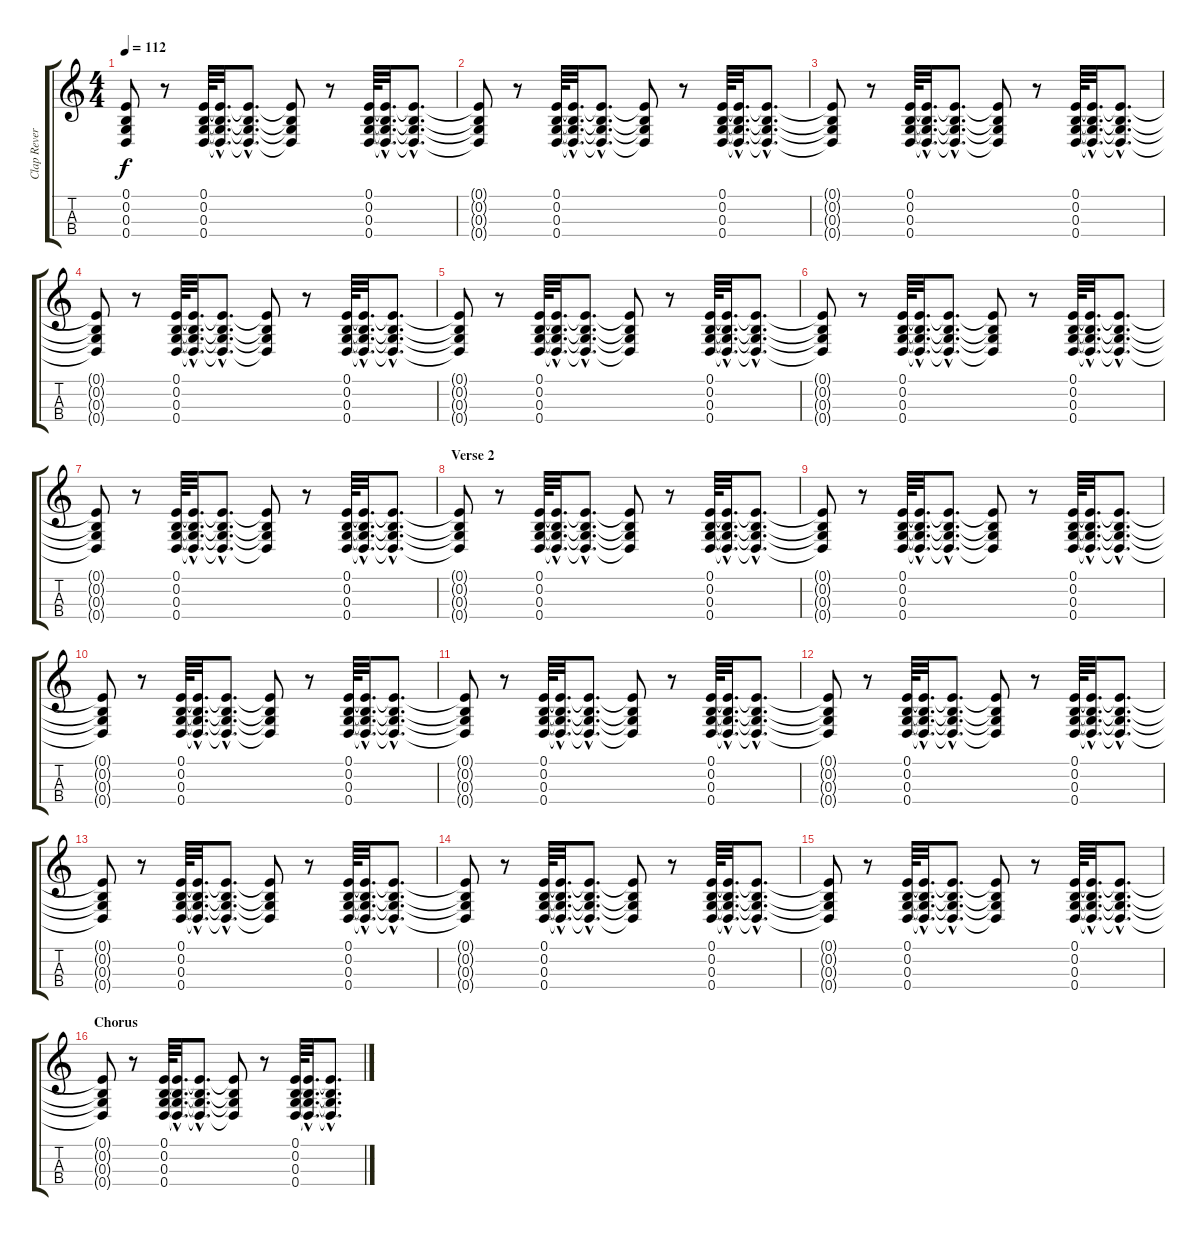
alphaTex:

\track ("Clap Reverb" "Clap Rever") {instrument seashore}
\staff {score tabs}
\tuning (E4 B3 G3 D3) {hide}
\ts (4 4)
\tempo 112
\clef g2
\ks c
(0.1{t} 0.2{t} 0.3{t} 0.4{t}).8{dy f} r.8 (0.1 0.2 0.3 0.4).64{volume 13} (0.1{hac t} 0.2{hac t} 0.3{hac t} 0.4{hac t}).32{d volume 0} (0.1{hac t} 0.2{hac t} 0.3{hac t} 0.4{hac t}).8{d} (0.1{t} 0.2{t} 0.3{t} 0.4{t}).8 r.8 (0.1 0.2 0.3 0.4).64{volume 13} (0.1{hac t} 0.2{hac t} 0.3{hac t} 0.4{hac t}).32{d volume 0} (0.1{hac t} 0.2{hac t} 0.3{hac t} 0.4{hac t}).8{d} |
(0.1{t} 0.2{t} 0.3{t} 0.4{t}).8 r.8 (0.1 0.2 0.3 0.4).64{volume 13} (0.1{hac t} 0.2{hac t} 0.3{hac t} 0.4{hac t}).32{d volume 0} (0.1{hac t} 0.2{hac t} 0.3{hac t} 0.4{hac t}).8{d} (0.1{t} 0.2{t} 0.3{t} 0.4{t}).8 r.8 (0.1 0.2 0.3 0.4).64{volume 13} (0.1{hac t} 0.2{hac t} 0.3{hac t} 0.4{hac t}).32{d volume 0} (0.1{hac t} 0.2{hac t} 0.3{hac t} 0.4{hac t}).8{d} |
(0.1{t} 0.2{t} 0.3{t} 0.4{t}).8 r.8 (0.1 0.2 0.3 0.4).64{volume 13} (0.1{hac t} 0.2{hac t} 0.3{hac t} 0.4{hac t}).32{d volume 0} (0.1{hac t} 0.2{hac t} 0.3{hac t} 0.4{hac t}).8{d} (0.1{t} 0.2{t} 0.3{t} 0.4{t}).8 r.8 (0.1 0.2 0.3 0.4).64{volume 13} (0.1{hac t} 0.2{hac t} 0.3{hac t} 0.4{hac t}).32{d volume 0} (0.1{hac t} 0.2{hac t} 0.3{hac t} 0.4{hac t}).8{d} |
(0.1{t} 0.2{t} 0.3{t} 0.4{t}).8 r.8 (0.1 0.2 0.3 0.4).64{volume 13} (0.1{hac t} 0.2{hac t} 0.3{hac t} 0.4{hac t}).32{d volume 0} (0.1{hac t} 0.2{hac t} 0.3{hac t} 0.4{hac t}).8{d} (0.1{t} 0.2{t} 0.3{t} 0.4{t}).8 r.8 (0.1 0.2 0.3 0.4).64{volume 13} (0.1{hac t} 0.2{hac t} 0.3{hac t} 0.4{hac t}).32{d volume 0} (0.1{hac t} 0.2{hac t} 0.3{hac t} 0.4{hac t}).8{d} |
(0.1{t} 0.2{t} 0.3{t} 0.4{t}).8 r.8 (0.1 0.2 0.3 0.4).64{volume 13} (0.1{hac t} 0.2{hac t} 0.3{hac t} 0.4{hac t}).32{d volume 0} (0.1{hac t} 0.2{hac t} 0.3{hac t} 0.4{hac t}).8{d} (0.1{t} 0.2{t} 0.3{t} 0.4{t}).8 r.8 (0.1 0.2 0.3 0.4).64{volume 13} (0.1{hac t} 0.2{hac t} 0.3{hac t} 0.4{hac t}).32{d volume 0} (0.1{hac t} 0.2{hac t} 0.3{hac t} 0.4{hac t}).8{d} |
(0.1{t} 0.2{t} 0.3{t} 0.4{t}).8 r.8 (0.1 0.2 0.3 0.4).64{volume 13} (0.1{hac t} 0.2{hac t} 0.3{hac t} 0.4{hac t}).32{d volume 0} (0.1{hac t} 0.2{hac t} 0.3{hac t} 0.4{hac t}).8{d} (0.1{t} 0.2{t} 0.3{t} 0.4{t}).8 r.8 (0.1 0.2 0.3 0.4).64{volume 13} (0.1{hac t} 0.2{hac t} 0.3{hac t} 0.4{hac t}).32{d volume 0} (0.1{hac t} 0.2{hac t} 0.3{hac t} 0.4{hac t}).8{d} |
(0.1{t} 0.2{t} 0.3{t} 0.4{t}).8 r.8 (0.1 0.2 0.3 0.4).64{volume 13} (0.1{hac t} 0.2{hac t} 0.3{hac t} 0.4{hac t}).32{d volume 0} (0.1{hac t} 0.2{hac t} 0.3{hac t} 0.4{hac t}).8{d} (0.1{t} 0.2{t} 0.3{t} 0.4{t}).8 r.8 (0.1 0.2 0.3 0.4).64{volume 13} (0.1{hac t} 0.2{hac t} 0.3{hac t} 0.4{hac t}).32{d volume 0} (0.1{hac t} 0.2{hac t} 0.3{hac t} 0.4{hac t}).8{d} |
\section ("" "Verse 2")
(0.1{t} 0.2{t} 0.3{t} 0.4{t}).8 r.8 (0.1 0.2 0.3 0.4).64{volume 13} (0.1{hac t} 0.2{hac t} 0.3{hac t} 0.4{hac t}).32{d volume 0} (0.1{hac t} 0.2{hac t} 0.3{hac t} 0.4{hac t}).8{d} (0.1{t} 0.2{t} 0.3{t} 0.4{t}).8 r.8 (0.1 0.2 0.3 0.4).64{volume 13} (0.1{hac t} 0.2{hac t} 0.3{hac t} 0.4{hac t}).32{d volume 0} (0.1{hac t} 0.2{hac t} 0.3{hac t} 0.4{hac t}).8{d} |
(0.1{t} 0.2{t} 0.3{t} 0.4{t}).8 r.8 (0.1 0.2 0.3 0.4).64{volume 13} (0.1{hac t} 0.2{hac t} 0.3{hac t} 0.4{hac t}).32{d volume 0} (0.1{hac t} 0.2{hac t} 0.3{hac t} 0.4{hac t}).8{d} (0.1{t} 0.2{t} 0.3{t} 0.4{t}).8 r.8 (0.1 0.2 0.3 0.4).64{volume 13} (0.1{hac t} 0.2{hac t} 0.3{hac t} 0.4{hac t}).32{d volume 0} (0.1{hac t} 0.2{hac t} 0.3{hac t} 0.4{hac t}).8{d} |
(0.1{t} 0.2{t} 0.3{t} 0.4{t}).8 r.8 (0.1 0.2 0.3 0.4).64{volume 13} (0.1{hac t} 0.2{hac t} 0.3{hac t} 0.4{hac t}).32{d volume 0} (0.1{hac t} 0.2{hac t} 0.3{hac t} 0.4{hac t}).8{d} (0.1{t} 0.2{t} 0.3{t} 0.4{t}).8 r.8 (0.1 0.2 0.3 0.4).64{volume 13} (0.1{hac t} 0.2{hac t} 0.3{hac t} 0.4{hac t}).32{d volume 0} (0.1{hac t} 0.2{hac t} 0.3{hac t} 0.4{hac t}).8{d} |
(0.1{t} 0.2{t} 0.3{t} 0.4{t}).8 r.8 (0.1 0.2 0.3 0.4).64{volume 13} (0.1{hac t} 0.2{hac t} 0.3{hac t} 0.4{hac t}).32{d volume 0} (0.1{hac t} 0.2{hac t} 0.3{hac t} 0.4{hac t}).8{d} (0.1{t} 0.2{t} 0.3{t} 0.4{t}).8 r.8 (0.1 0.2 0.3 0.4).64{volume 13} (0.1{hac t} 0.2{hac t} 0.3{hac t} 0.4{hac t}).32{d volume 0} (0.1{hac t} 0.2{hac t} 0.3{hac t} 0.4{hac t}).8{d} |
(0.1{t} 0.2{t} 0.3{t} 0.4{t}).8 r.8 (0.1 0.2 0.3 0.4).64{volume 13} (0.1{hac t} 0.2{hac t} 0.3{hac t} 0.4{hac t}).32{d volume 0} (0.1{hac t} 0.2{hac t} 0.3{hac t} 0.4{hac t}).8{d} (0.1{t} 0.2{t} 0.3{t} 0.4{t}).8 r.8 (0.1 0.2 0.3 0.4).64{volume 13} (0.1{hac t} 0.2{hac t} 0.3{hac t} 0.4{hac t}).32{d volume 0} (0.1{hac t} 0.2{hac t} 0.3{hac t} 0.4{hac t}).8{d} |
(0.1{t} 0.2{t} 0.3{t} 0.4{t}).8 r.8 (0.1 0.2 0.3 0.4).64{volume 13} (0.1{hac t} 0.2{hac t} 0.3{hac t} 0.4{hac t}).32{d volume 0} (0.1{hac t} 0.2{hac t} 0.3{hac t} 0.4{hac t}).8{d} (0.1{t} 0.2{t} 0.3{t} 0.4{t}).8 r.8 (0.1 0.2 0.3 0.4).64{volume 13} (0.1{hac t} 0.2{hac t} 0.3{hac t} 0.4{hac t}).32{d volume 0} (0.1{hac t} 0.2{hac t} 0.3{hac t} 0.4{hac t}).8{d} |
(0.1{t} 0.2{t} 0.3{t} 0.4{t}).8 r.8 (0.1 0.2 0.3 0.4).64{volume 13} (0.1{hac t} 0.2{hac t} 0.3{hac t} 0.4{hac t}).32{d volume 0} (0.1{hac t} 0.2{hac t} 0.3{hac t} 0.4{hac t}).8{d} (0.1{t} 0.2{t} 0.3{t} 0.4{t}).8 r.8 (0.1 0.2 0.3 0.4).64{volume 13} (0.1{hac t} 0.2{hac t} 0.3{hac t} 0.4{hac t}).32{d volume 0} (0.1{hac t} 0.2{hac t} 0.3{hac t} 0.4{hac t}).8{d} |
(0.1{t} 0.2{t} 0.3{t} 0.4{t}).8 r.8 (0.1 0.2 0.3 0.4).64{volume 13} (0.1{hac t} 0.2{hac t} 0.3{hac t} 0.4{hac t}).32{d volume 0} (0.1{hac t} 0.2{hac t} 0.3{hac t} 0.4{hac t}).8{d} (0.1{t} 0.2{t} 0.3{t} 0.4{t}).8 r.8 (0.1 0.2 0.3 0.4).64{volume 13} (0.1{hac t} 0.2{hac t} 0.3{hac t} 0.4{hac t}).32{d volume 0} (0.1{hac t} 0.2{hac t} 0.3{hac t} 0.4{hac t}).8{d} |
\section ("" "Chorus")
(0.1{t} 0.2{t} 0.3{t} 0.4{t}).8 r.8 (0.1 0.2 0.3 0.4).64{volume 13} (0.1{hac t} 0.2{hac t} 0.3{hac t} 0.4{hac t}).32{d volume 0} (0.1{hac t} 0.2{hac t} 0.3{hac t} 0.4{hac t}).8{d} (0.1{t} 0.2{t} 0.3{t} 0.4{t}).8 r.8 (0.1 0.2 0.3 0.4).64{volume 13} (0.1{hac t} 0.2{hac t} 0.3{hac t} 0.4{hac t}).32{d volume 0} (0.1{hac t} 0.2{hac t} 0.3{hac t} 0.4{hac t}).8{d}
